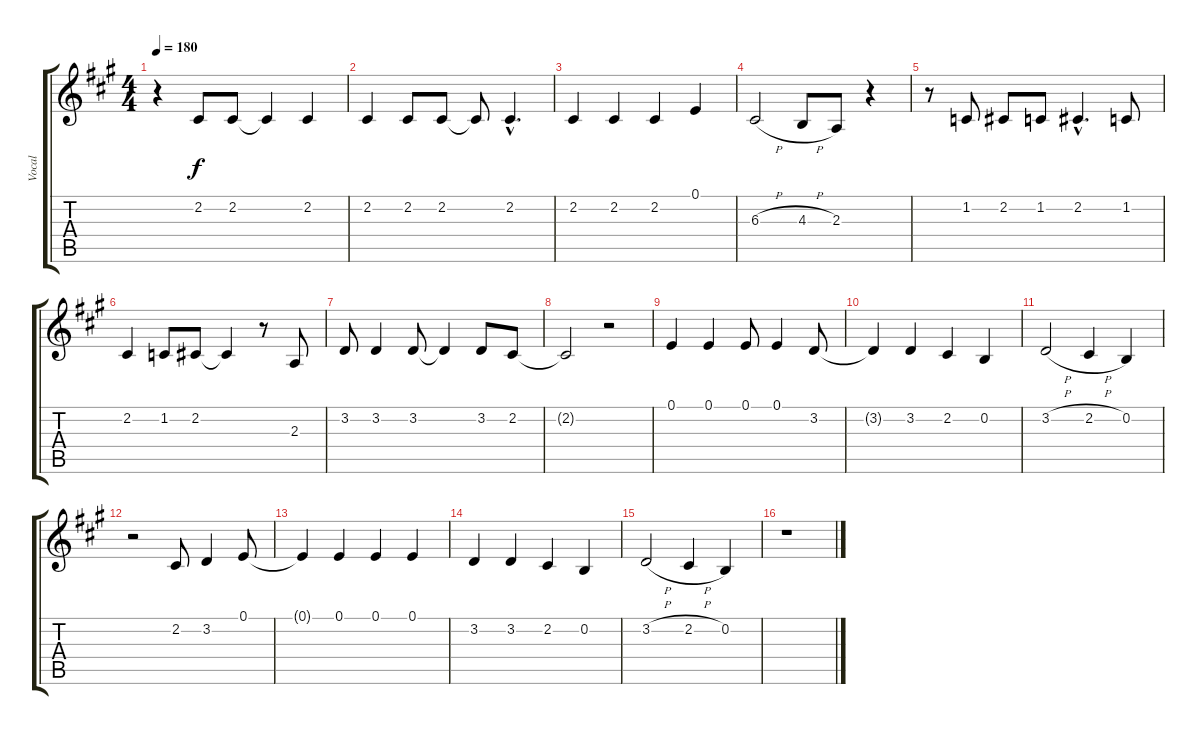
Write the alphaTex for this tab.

\track ("Vocal" "Vocal") {instrument altosax}
\staff {score tabs}
\tuning (E4 B3 G3 D3 A2 E2) {hide}
\ts (4 4)
\tempo 180
\clef g2
\ks a
r.4{dy f} 2.2.8 2.2.8 2.2{t}.4 2.2.4 |
2.2.4 2.2.8 2.2.8 2.2{t}.8 2.2{hac}.4{d} |
2.2.4 2.2.4 2.2.4 0.1.4 |
6.3{h}.2 4.3{h}.8 2.3.8 r.4 |
r.8 1.2.8 2.2.8 1.2.8 2.2{hac}.4{d} 1.2.8 |
2.2.4 1.2.8 2.2.8 2.2{t}.4 r.8 2.3.8 |
3.2.8 3.2.4 3.2.8 3.2{t}.4 3.2.8 2.2.8 |
2.2{t}.2 r.2 |
0.1.4 0.1.4 0.1.8 0.1.4 3.2.8 |
3.2{t}.4 3.2.4 2.2.4 0.2.4 |
3.2{h}.2 2.2{h}.4 0.2.4 |
r.2 2.2.8 3.2.4 0.1.8 |
0.1{t}.4 0.1.4 0.1.4 0.1.4 |
3.2.4 3.2.4 2.2.4 0.2.4 |
3.2{h}.2 2.2{h}.4 0.2.4 |
r.1
